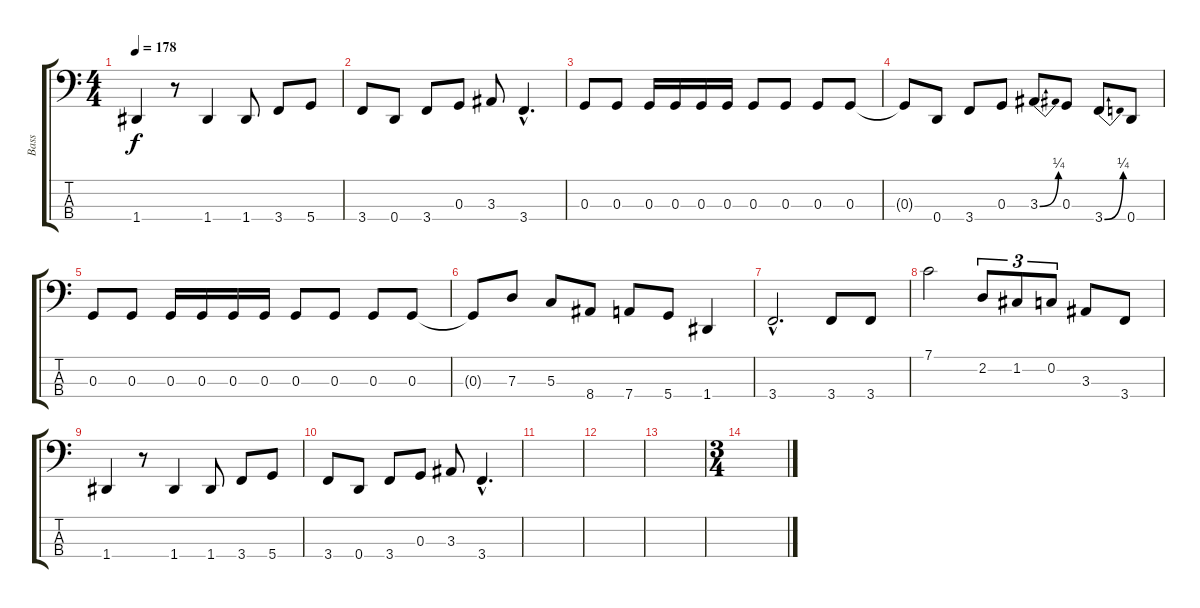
\track ("Bass" "Bass") {instrument electricbassfinger}
\staff {score tabs}
\tuning (F2 C2 G1 D1) {hide}
\ts (4 4)
\tempo 178
\clef f4
\ks c
1.4.4{dy f} r.8 1.4.4 1.4.8 3.4.8 5.4.8 |
3.4.8 0.4.8 3.4.8 0.3.8 3.3.8 3.4{hac}.4{d} |
0.3.8 0.3.8 0.3.16 0.3.16 0.3.16 0.3.16 0.3.8 0.3.8 0.3.8 0.3.8 |
0.3{t}.8 0.4.8 3.4.8 0.3.8 3.3{be (bend 0 0 60 1)}.8 0.3.8 3.4{be (bend 0 0 60 1)}.8 0.4.8 |
0.3.8 0.3.8 0.3.16 0.3.16 0.3.16 0.3.16 0.3.8 0.3.8 0.3.8 0.3.8 |
0.3{t}.8 7.3.8 5.3.8 8.4.8 7.4.8 5.4.8 1.4.4 |
3.4{hac}.2{d} 3.4.8 3.4.8 |
7.1.2 2.2.8{tu (3 2)} 1.2.8{tu (3 2)} 0.2.8{tu (3 2)} 3.3.8 3.4.8 |
1.4.4 r.8 1.4.4 1.4.8 3.4.8 5.4.8 |
3.4.8 0.4.8 3.4.8 0.3.8 3.3.8 3.4{hac}.4{d} |
|
|
|
\ts (3 4)
